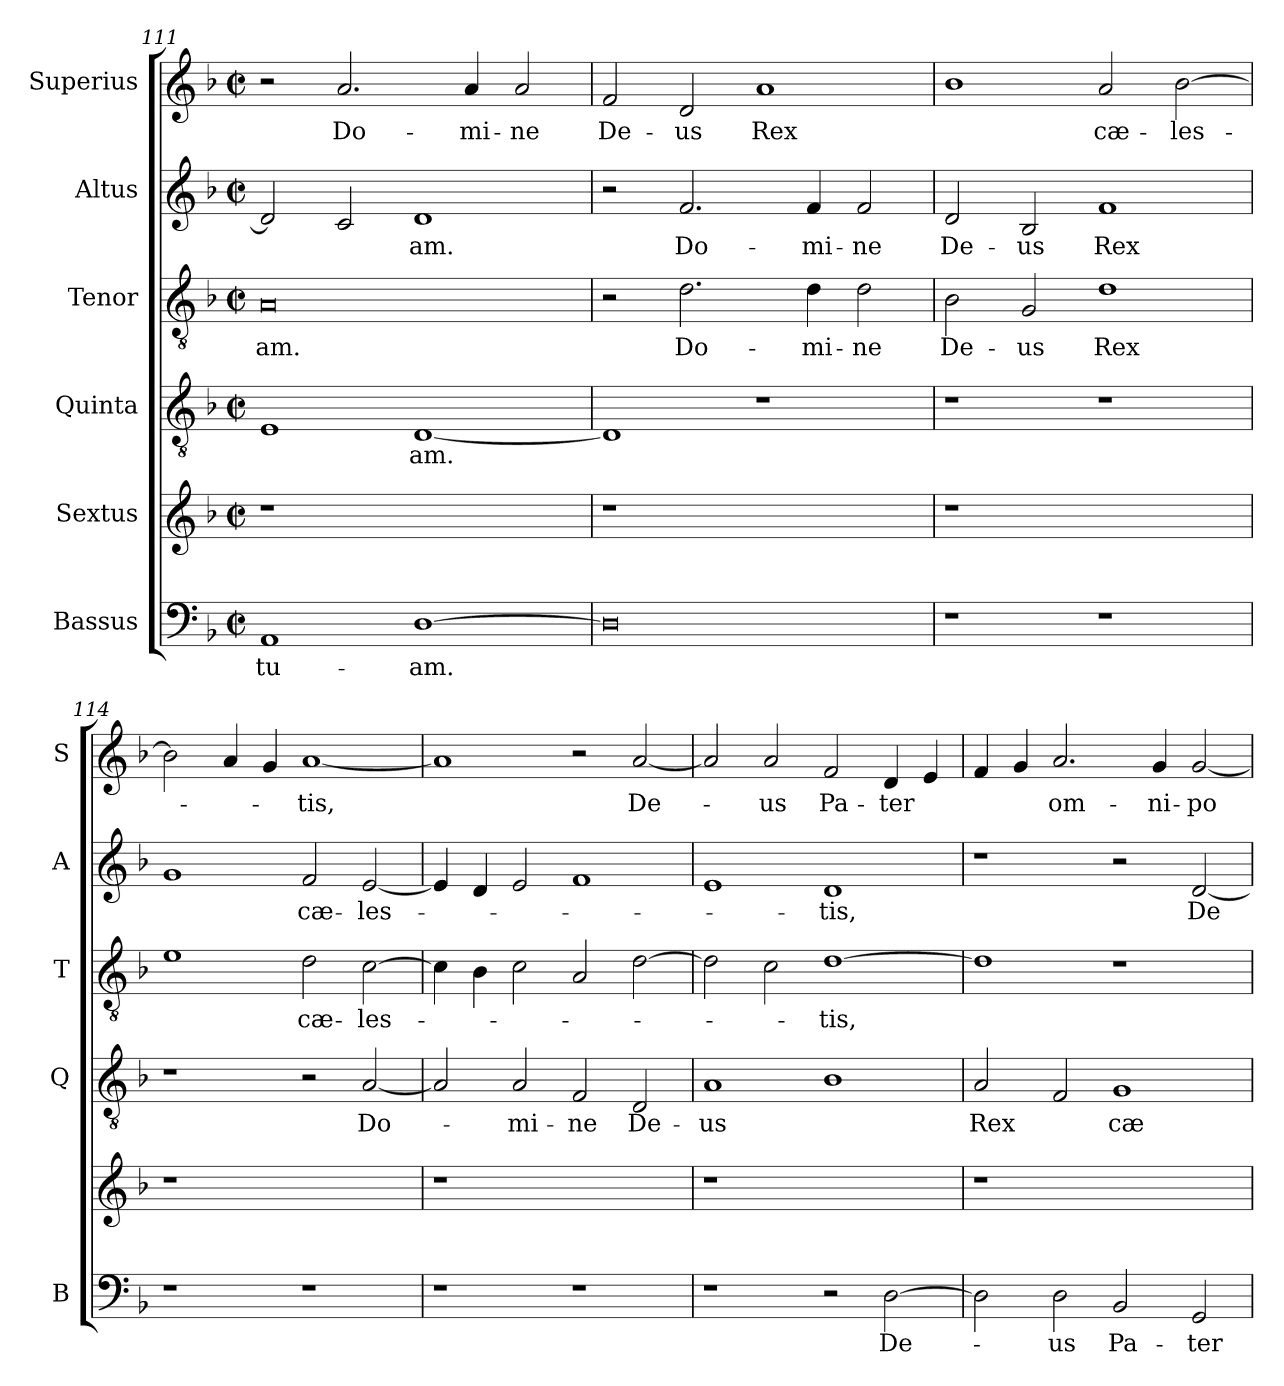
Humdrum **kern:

**kern	**text	**kern	**kern	**text	**kern	**text	**kern	**text	**kern	**text
*part6	*part6	*part5	*part4	*part4	*part3	*part3	*part2	*part2	*part1	*part1
*staff6	*staff6	*staff5	*staff4	*staff4	*staff3	*staff3	*staff2	*staff2	*staff1	*staff1
*I"Bassus	*	*I"Sextus	*I"Quinta	*	*I"Tenor	*	*I"Altus	*	*I"Superius	*
*I'B	*	*	*I'Q	*	*I'T	*	*I'A	*	*I'S	*
*clefF4	*	*clefG2	*clefGv2	*	*clefGv2	*	*clefG2	*	*clefG2	*
*k[b-]	*	*k[b-]	*k[b-]	*	*k[b-]	*	*k[b-]	*	*k[b-]	*
*F:	*	*F:	*F:	*	*F:	*	*F:	*	*F:	*
*M2/2	*	*M2/2	*M2/2	*	*M2/2	*	*M2/2	*	*M2/2	*
*met(c|)	*	*met(c|)	*met(c|)	*	*met(c|)	*	*met(c|)	*	*met(c|)	*
=111	=111	=111	=111	=111	=111	=111	=111	=111	=111	=111
!	!LO:LY:b	!	!	!	!	!LO:LY:b	!	!	!	!
1AA	tu-	1r	1E	.	0A	-am.	2d/]	.	2r	.
!	!	!	!	!	!	!	!	!	!	!LO:LY:b
.	.	.	.	.	.	.	2c/	.	2.a/	Do-
!	!LO:LY:b	!	!	!LO:LY:b	!	!	!	!LO:LY:b	!	!
[1D	-am.	1ryy	[1D	-am.	.	.	1d	-am.	.	.
!	!	!	!	!	!	!	!	!	!	!LO:LY:b
.	.	.	.	.	.	.	.	.	4a/	-mi-
!	!	!	!	!	!	!	!	!	!	!LO:LY:b
.	.	.	.	.	.	.	.	.	2a/	-ne
!!LO:LB:g=z
=112	=112	=112	=112	=112	=112	=112	=112	=112	=112	=112
!	!	!	!	!	!	!	!	!	!	!LO:LY:b
0D]	.	1r	1D]	.	2r	.	2r	.	2f/	De-
!	!	!	!	!	!	!LO:LY:b	!	!LO:LY:b	!	!LO:LY:b
.	.	.	.	.	2.d\	Do-	2.f/	Do-	2d/	-us
!	!	!	!	!	!	!	!	!	!	!LO:LY:b
.	.	1ryy	1r	.	.	.	.	.	1a	Rex
!	!	!	!	!	!	!LO:LY:b	!	!LO:LY:b	!	!
.	.	.	.	.	4d\	-mi-	4f/	-mi-	.	.
!	!	!	!	!	!	!LO:LY:b	!	!LO:LY:b	!	!
.	.	.	.	.	2d\	-ne	2f/	-ne	.	.
=113	=113	=113	=113	=113	=113	=113	=113	=113	=113	=113
!	!	!	!	!	!	!LO:LY:b	!	!LO:LY:b	!	!
1r	.	1r	1r	.	2B-\	De-	2d/	De-	1b-	.
!	!	!	!	!	!	!LO:LY:b	!	!LO:LY:b	!	!
.	.	.	.	.	2G/	-us	2B-/	-us	.	.
!	!	!	!	!	!	!LO:LY:b	!	!LO:LY:b	!	!LO:LY:b
1r	.	1ryy	1r	.	1d	Rex	1f	Rex	2a/	cæ-
!	!	!	!	!	!	!	!	!	!	!LO:LY:b
.	.	.	.	.	.	.	.	.	[2b-\	-les-
=114	=114	=114	=114	=114	=114	=114	=114	=114	=114	=114
1r	.	1r	1r	.	1e	.	1g	.	2b-\]	.
.	.	.	.	.	.	.	.	.	4a/	.
.	.	.	.	.	.	.	.	.	4g/	.
!	!	!	!	!	!	!LO:LY:b	!	!LO:LY:b	!	!LO:LY:b
1r	.	1ryy	2r	.	2d\	cæ-	2f/	cæ-	[1a	-tis,
!	!	!	!	!LO:LY:b	!	!LO:LY:b	!	!LO:LY:b	!	!
.	.	.	[2A/	Do-	[2c\	-les-	[2e/	-les-	.	.
=115	=115	=115	=115	=115	=115	=115	=115	=115	=115	=115
1r	.	1r	2A/]	.	4c\]	.	4e/]	.	1a]	.
.	.	.	.	.	4B-\	.	4d/	.	.	.
!	!	!	!	!LO:LY:b	!	!	!	!	!	!
.	.	.	2A/	-mi-	2c\	.	2e/	.	.	.
!	!	!	!	!LO:LY:b	!	!	!	!	!	!
1r	.	1ryy	2F/	-ne	2A/	.	1f	.	2r	.
!	!	!	!	!LO:LY:b	!	!	!	!	!	!LO:LY:b
.	.	.	2D/	De-	[2d\	.	.	.	[2a/	De-
=116	=116	=116	=116	=116	=116	=116	=116	=116	=116	=116
!	!	!	!	!LO:LY:b	!	!	!	!	!	!
1r	.	1r	1A	-us	2d\]	.	1e	.	2a/]	.
!	!	!	!	!	!	!	!	!	!	!LO:LY:b
.	.	.	.	.	2c\	.	.	.	2a/	-us
!	!	!	!	!	!	!LO:LY:b	!	!LO:LY:b	!	!LO:LY:b
2r	.	1ryy	1B-	.	[1d	-tis,	1d	-tis,	2f/	Pa-
!	!LO:LY:b	!	!	!	!	!	!	!	!	!LO:LY:b
[2D\	De-	.	.	.	.	.	.	.	4d/	-ter
.	.	.	.	.	.	.	.	.	4e/	.
=117	=117	=117	=117	=117	=117	=117	=117	=117	=117	=117
!	!	!	!	!LO:LY:b	!	!	!	!	!	!
2D\]	.	1r	2A/	Rex	1d]	.	1r	.	4f/	.
.	.	.	.	.	.	.	.	.	4g/	.
!	!LO:LY:b	!	!	!	!	!	!	!	!	!LO:LY:b
2D\	-us	.	2F/	.	.	.	.	.	2.a/	om-
!	!LO:LY:b	!	!	!LO:LY:b	!	!	!	!	!	!
2BB-/	Pa-	1ryy	1G	cæ-	1r	.	2r	.	.	.
!	!	!	!	!	!	!	!	!	!	!LO:LY:b
.	.	.	.	.	.	.	.	.	4g/	-ni-
!	!LO:LY:b	!	!	!	!	!	!	!LO:LY:b	!	!LO:LY:b
2GG/	-ter	.	.	.	.	.	[2d/	De-	[2g/	-po-
=	=	=	=	=	=	=	=	=	=	=
*-	*-	*-	*-	*-	*-	*-	*-	*-	*-	*-
